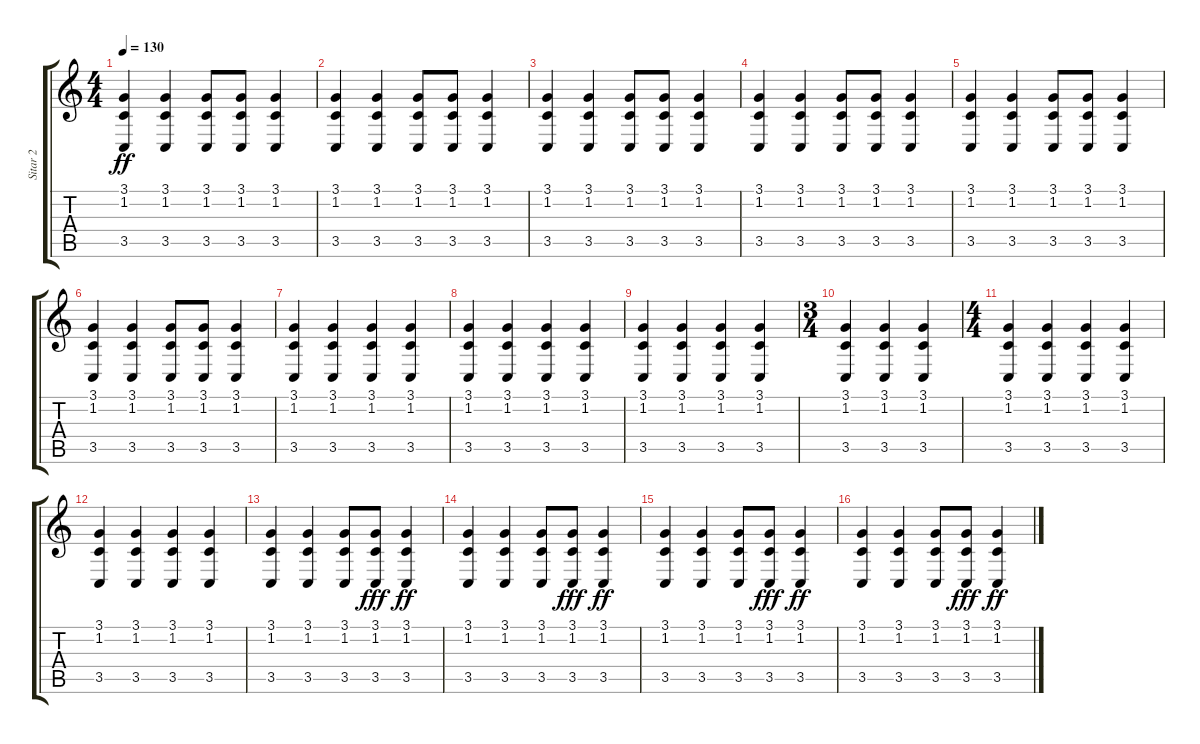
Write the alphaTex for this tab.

\track ("Sitar 2" "Sitar 2") {instrument sitar}
\staff {score tabs}
\tuning (E4 B3 G3 D3 A2 E2) {hide}
\ts (4 4)
\tempo 130
\clef g2
\ks c
(3.1 1.2 3.5).4{dy ff} (3.1 1.2 3.5).4 (3.1 1.2 3.5).8 (3.1 1.2 3.5).8 (3.1 1.2 3.5).4 |
(3.1 1.2 3.5).4 (3.1 1.2 3.5).4 (3.1 1.2 3.5).8 (3.1 1.2 3.5).8 (3.1 1.2 3.5).4 |
(3.1 1.2 3.5).4 (3.1 1.2 3.5).4 (3.1 1.2 3.5).8 (3.1 1.2 3.5).8 (3.1 1.2 3.5).4 |
(3.1 1.2 3.5).4 (3.1 1.2 3.5).4 (3.1 1.2 3.5).8 (3.1 1.2 3.5).8 (3.1 1.2 3.5).4 |
(3.1 1.2 3.5).4 (3.1 1.2 3.5).4 (3.1 1.2 3.5).8 (3.1 1.2 3.5).8 (3.1 1.2 3.5).4 |
(3.1 1.2 3.5).4 (3.1 1.2 3.5).4 (3.1 1.2 3.5).8 (3.1 1.2 3.5).8 (3.1 1.2 3.5).4 |
(3.1 1.2 3.5).4 (3.1 1.2 3.5).4 (3.1 1.2 3.5).4 (3.1 1.2 3.5).4 |
(3.1 1.2 3.5).4 (3.1 1.2 3.5).4 (3.1 1.2 3.5).4 (3.1 1.2 3.5).4 |
(3.1 1.2 3.5).4 (3.1 1.2 3.5).4 (3.1 1.2 3.5).4 (3.1 1.2 3.5).4 |
\ts (3 4)
(3.1 1.2 3.5).4 (3.1 1.2 3.5).4 (3.1 1.2 3.5).4 |
\ts (4 4)
(3.1 1.2 3.5).4 (3.1 1.2 3.5).4 (3.1 1.2 3.5).4 (3.1 1.2 3.5).4 |
(3.1 1.2 3.5).4 (3.1 1.2 3.5).4 (3.1 1.2 3.5).4 (3.1 1.2 3.5).4 |
(3.1 1.2 3.5).4 (3.1 1.2 3.5).4 (3.1 1.2 3.5).8 (3.1 1.2 3.5).8{dy fff} (3.1 1.2 3.5).4{dy ff} |
(3.1 1.2 3.5).4 (3.1 1.2 3.5).4 (3.1 1.2 3.5).8 (3.1 1.2 3.5).8{dy fff} (3.1 1.2 3.5).4{dy ff} |
(3.1 1.2 3.5).4 (3.1 1.2 3.5).4 (3.1 1.2 3.5).8 (3.1 1.2 3.5).8{dy fff} (3.1 1.2 3.5).4{dy ff} |
(3.1 1.2 3.5).4 (3.1 1.2 3.5).4 (3.1 1.2 3.5).8 (3.1 1.2 3.5).8{dy fff} (3.1 1.2 3.5).4{dy ff}
